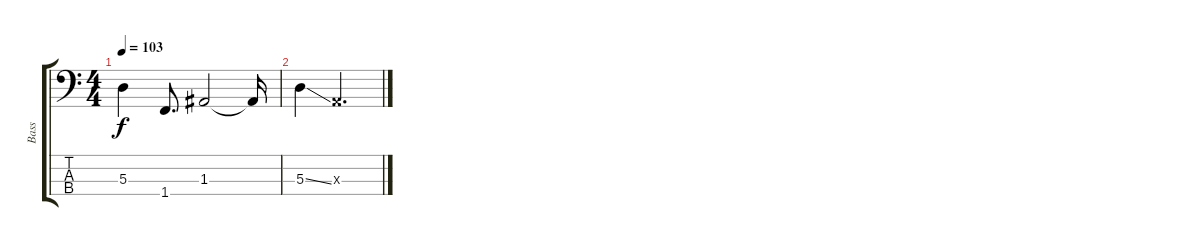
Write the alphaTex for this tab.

\track ("Bass" "Bass") {instrument electricbassfinger}
\staff {score tabs}
\tuning (G2 D2 A1 E1) {hide}
\ts (4 4)
\tempo 103
\clef f4
\ks c
5.3.4{dy f} 1.4.8{d} 1.3.2 1.3{t}.16 |
5.3{ss}.4 0.3{x}.2{d}
